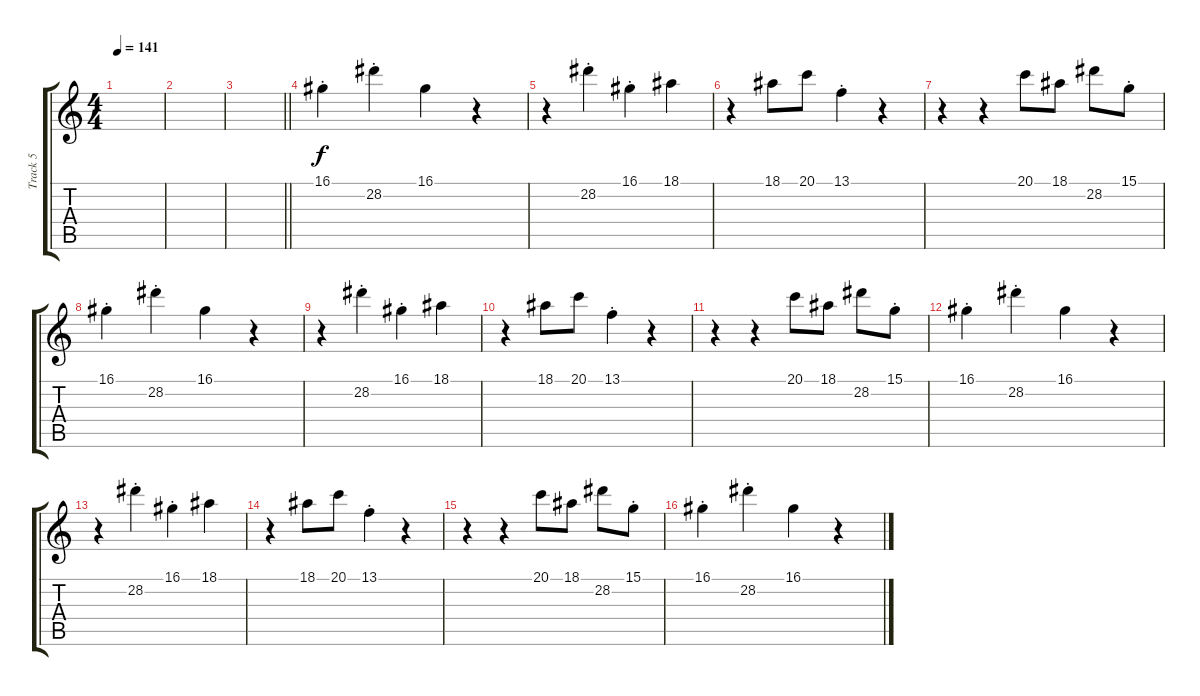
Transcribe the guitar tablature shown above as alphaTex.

\track ("Track 5" "Track 5") {instrument lead5charang}
\staff {score tabs}
\tuning (E4 B3 G3 D3 A2 E2) {hide}
\ts (4 4)
\tempo 141
\clef g2
\ks c
|
|
\barLineRight lightlight
|
16.1{st}.4 28.2{st}.4 16.1.4 r.4 |
r.4 28.2{st}.4 16.1{st}.4 18.1.4 |
r.4 18.1.8 20.1.8 13.1{st}.4 r.4 |
r.4 r.4 20.1.8 18.1.8 28.2.8 15.1{st}.8 |
16.1{st}.4 28.2{st}.4 16.1.4 r.4 |
r.4 28.2{st}.4 16.1{st}.4 18.1.4 |
r.4 18.1.8 20.1.8 13.1{st}.4 r.4 |
r.4 r.4 20.1.8 18.1.8 28.2.8 15.1{st}.8 |
16.1{st}.4 28.2{st}.4 16.1.4 r.4 |
r.4 28.2{st}.4 16.1{st}.4 18.1.4 |
r.4 18.1.8 20.1.8 13.1{st}.4 r.4 |
r.4 r.4 20.1.8 18.1.8 28.2.8 15.1{st}.8 |
16.1{st}.4 28.2{st}.4 16.1.4 r.4
